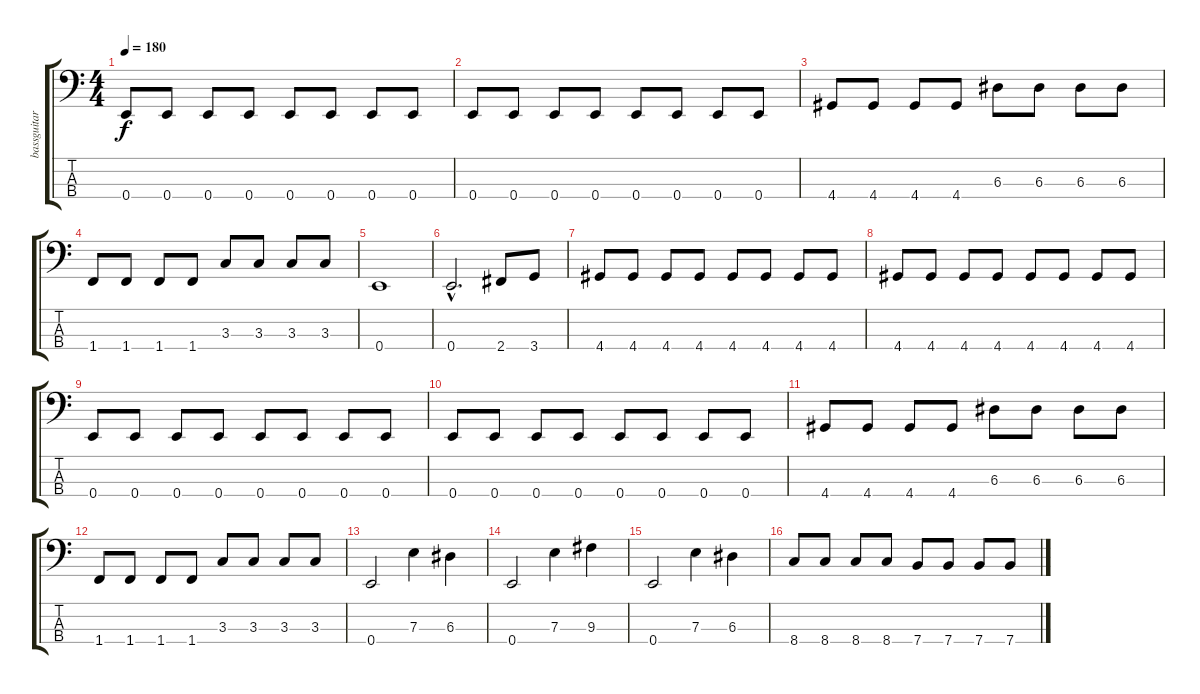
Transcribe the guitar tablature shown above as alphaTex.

\track ("bassguitar" "bassguitar") {instrument electricbasspick}
\staff {score tabs}
\tuning (G2 D2 A1 E1) {hide}
\ts (4 4)
\tempo 180
\clef f4
\ks c
0.4.8{dy f} 0.4.8 0.4.8 0.4.8 0.4.8 0.4.8 0.4.8 0.4.8 |
0.4.8 0.4.8 0.4.8 0.4.8 0.4.8 0.4.8 0.4.8 0.4.8 |
4.4.8 4.4.8 4.4.8 4.4.8 6.3.8 6.3.8 6.3.8 6.3.8 |
1.4.8 1.4.8 1.4.8 1.4.8 3.3.8 3.3.8 3.3.8 3.3.8 |
0.4.1 |
0.4{hac}.2{d} 2.4.8 3.4.8 |
4.4.8 4.4.8 4.4.8 4.4.8 4.4.8 4.4.8 4.4.8 4.4.8 |
4.4.8 4.4.8 4.4.8 4.4.8 4.4.8 4.4.8 4.4.8 4.4.8 |
0.4.8 0.4.8 0.4.8 0.4.8 0.4.8 0.4.8 0.4.8 0.4.8 |
0.4.8 0.4.8 0.4.8 0.4.8 0.4.8 0.4.8 0.4.8 0.4.8 |
4.4.8 4.4.8 4.4.8 4.4.8 6.3.8 6.3.8 6.3.8 6.3.8 |
1.4.8 1.4.8 1.4.8 1.4.8 3.3.8 3.3.8 3.3.8 3.3.8 |
0.4.2 7.3.4 6.3.4 |
0.4.2 7.3.4 9.3.4 |
0.4.2 7.3.4 6.3.4 |
8.4.8 8.4.8 8.4.8 8.4.8 7.4.8 7.4.8 7.4.8 7.4.8
